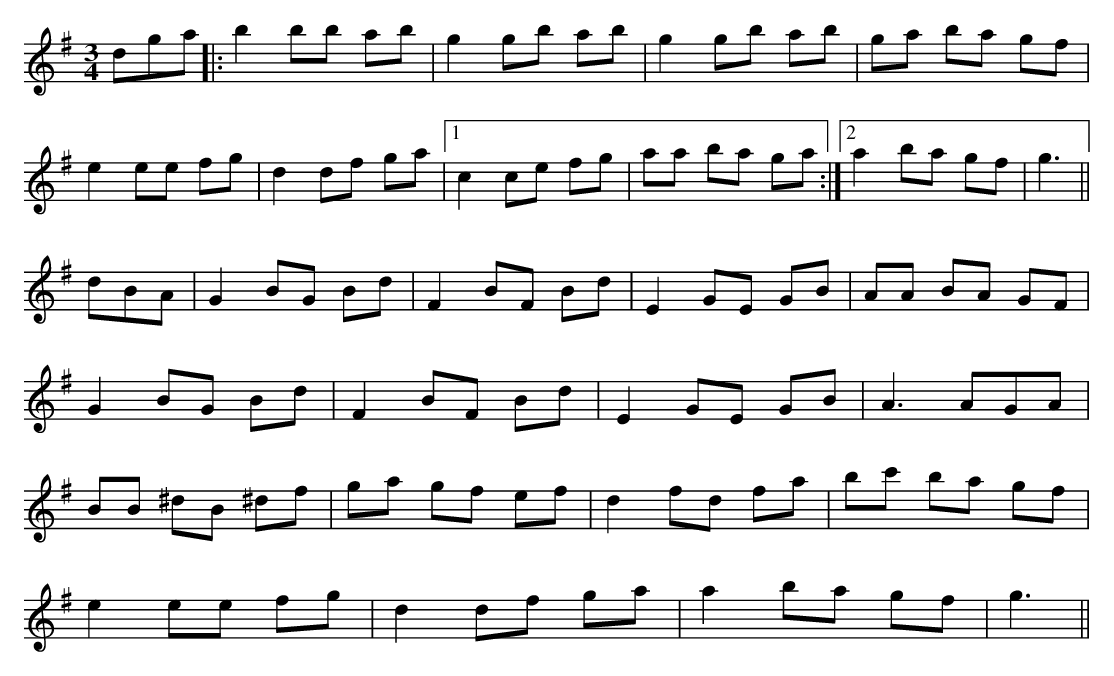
X:1
M:3/4
K:G
dga|:b2bb ab|g2gb ab|g2gb ab|ga ba gf|
e2ee fg|d2df ga|1 c2ce fg|aa ba ga:|2 a2ba gf|g3||
dBA|G2BG Bd|F2BF Bd|E2GE GB|AA BA GF|
G2BG Bd|F2BF Bd|E2GE GB|A3AGA|
BB ^dB ^df|ga gf ef|d2 fd fa|bc' ba gf|
e2ee fg|d2df ga|a2ba gf|g3||
